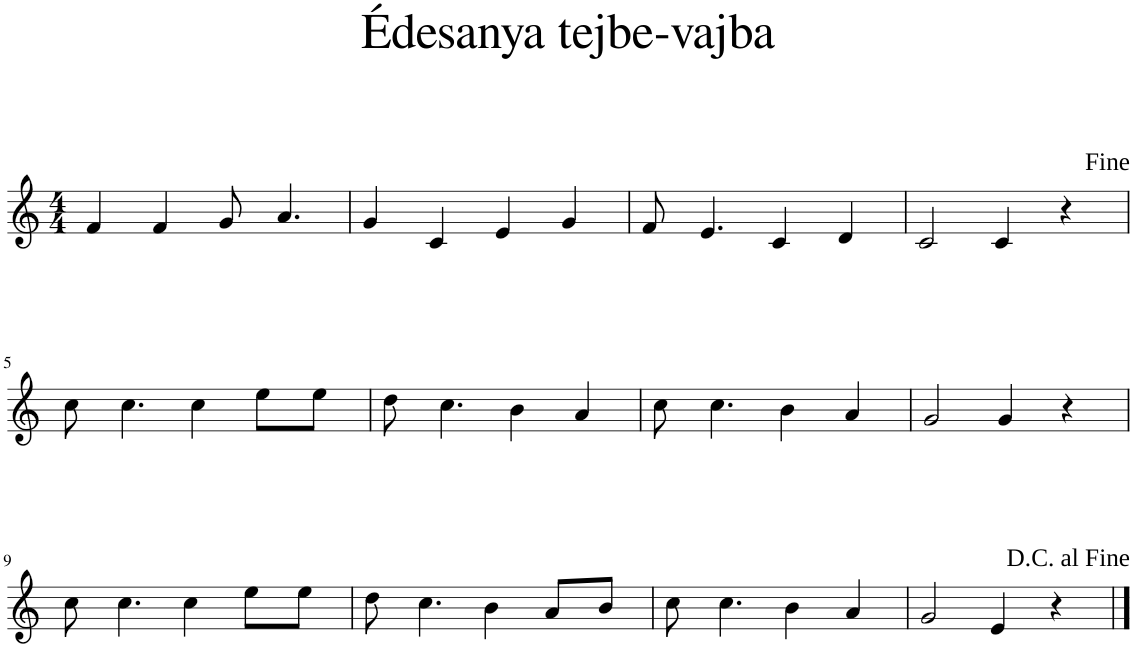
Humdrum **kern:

**kern
*part1
*staff1
*I"Piano
*I'Pno
*clefG2
*k[]
*M4/4
=1
4f/
4f/
8g/
4.a/
=2
4g/
4c/
4e/
4g/
=3
8f/
4.e/
4c/
4d/
=4
2c/
4c/
4r
!LO:TX:a:t=<font face="Times New Roman"/>Fine
!!LO:LB:g=z
=5
8cc\
4.cc\
4cc\
8ee\L
8ee\J
=6
8dd\
4.cc\
4b\
4a/
=7
8cc\
4.cc\
4b\
4a/
=8
2g/
4g/
4r
!!LO:LB:g=z
=9
8cc\
4.cc\
4cc\
8ee\L
8ee\J
=10
8dd\
4.cc\
4b\
8a/L
8b/J
=11
8cc\
4.cc\
4b\
4a/
=12
2g/
4e/
4r
!LO:TX:a:t=<font face="Times New Roman"/>D.C. al Fine
==
*-
